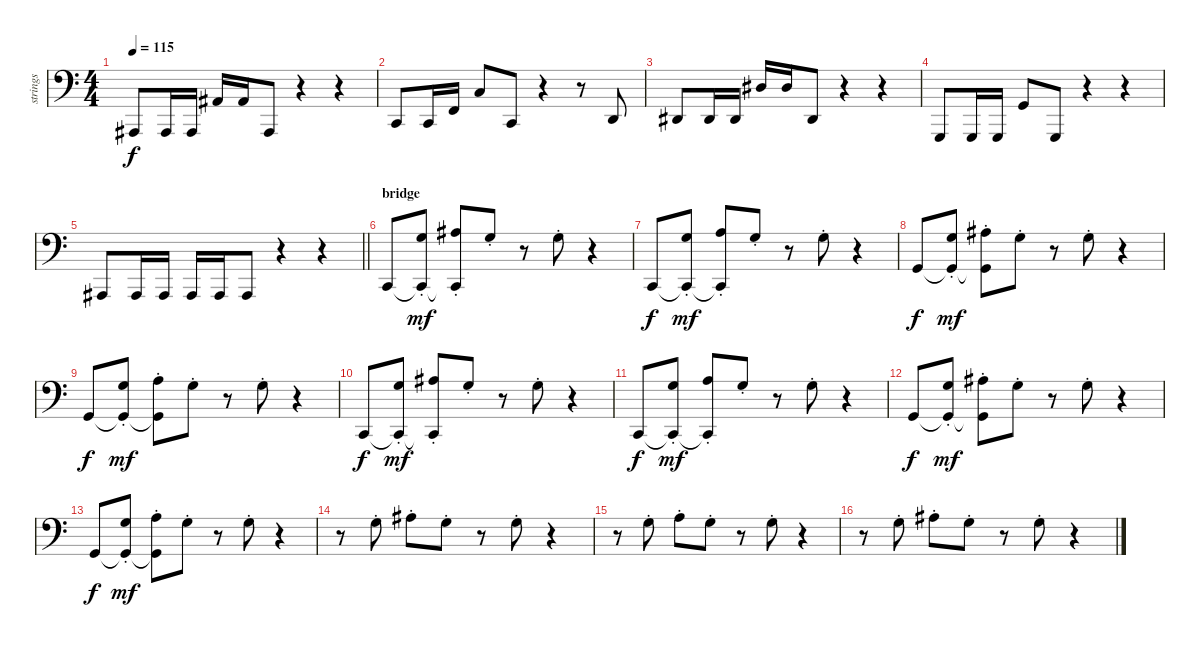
\track ("strings" "strings") {instrument stringensemble1}
\staff {score}
\tuning (G2 D2 A1 E1) {hide}
\ts (4 4)
\tempo 115
\clef f4
\ks c
6.4.8{dy f} 6.4.16 6.4.16 8.2.16 8.2.16 6.4.8 r.4 r.4 |
3.3.8 3.3.16 3.2.16 5.1.8 3.3.8 r.4 r.8 5.3.8 |
6.3.8 6.3.16 6.3.16 8.1.16 8.1.16 6.3.8 r.4 r.4 |
3.4.8 3.4.16 3.4.16 5.2.8 3.4.8 r.4 r.4 |
\barLineRight lightlight
6.4.8 6.4.16 6.4.16 6.4.16 6.4.16 6.4.8 r.4 r.4 |
\section ("" "bridge")
3.3.8{instrument stringensemble1} (12.1{st} 3.3{t}).8{dy mf} (15.1{st} 3.3{t}).8 12.1{st}.8 r.8 12.1{st}.8 r.4 |
3.3.8{dy f} (12.1{st} 3.3{t}).8{dy mf} (14.1{st} 3.3{t}).8 12.1{st}.8 r.8 12.1{st}.8 r.4 |
5.2.8{dy f} (12.1{st} 5.2{t}).8{dy mf} (15.1{st} 5.2{t}).8 12.1{st}.8 r.8 12.1{st}.8 r.4 |
5.2.8{dy f} (12.1{st} 5.2{t}).8{dy mf} (14.1{st} 5.2{t}).8 12.1{st}.8 r.8 12.1{st}.8 r.4 |
3.3.8{dy f} (12.1{st} 3.3{t}).8{dy mf} (15.1{st} 3.3{t}).8 12.1{st}.8 r.8 12.1{st}.8 r.4 |
3.3.8{dy f} (12.1{st} 3.3{t}).8{dy mf} (14.1{st} 3.3{t}).8 12.1{st}.8 r.8 12.1{st}.8 r.4 |
5.2.8{dy f} (12.1{st} 5.2{t}).8{dy mf} (15.1{st} 5.2{t}).8 12.1{st}.8 r.8 12.1{st}.8 r.4 |
5.2.8{dy f} (12.1{st} 5.2{t}).8{dy mf} (14.1{st} 5.2{t}).8 12.1{st}.8 r.8 12.1{st}.8 r.4 |
r.8 12.1{st}.8 15.1{st}.8 12.1{st}.8 r.8 12.1{st}.8 r.4 |
r.8 12.1{st}.8 14.1{st}.8 12.1{st}.8 r.8 12.1{st}.8 r.4 |
r.8 12.1{st}.8 15.1{st}.8 12.1{st}.8 r.8 12.1{st}.8 r.4
